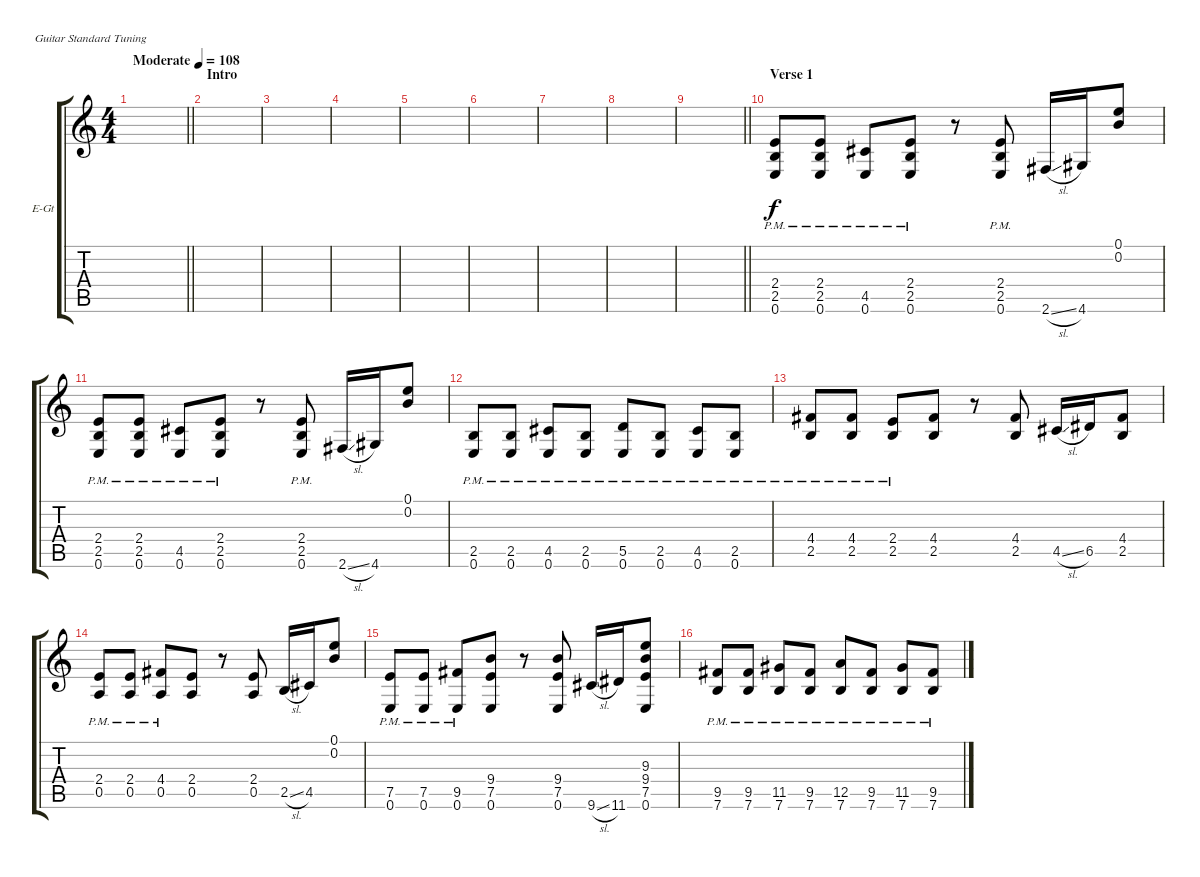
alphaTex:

\bracketExtendMode groupsimilarinstruments
\firstSystemTrackNameOrientation horizontal
\otherSystemsTrackNameOrientation horizontal
\track ("E. Guitar 3" "E-Gt") {instrument overdrivenguitar}
\staff {score tabs}
\tuning (E4 B3 G3 D3 A2 E2)
\ts (4 4)
\beaming (8 2 2 2 2)
\tempo (108 "Moderate")
\clef g2
\scale
0.485477
\barLineRight lightlight
\ks c
|
\section ("" "Intro")
\scale
0.257261 |
\scale
0.257261 |
\scale
0.333333 |
\scale
0.333333 |
\scale
0.333333 |
\scale
0.333333 |
\scale
0.333333 |
\scale
0.333333
\barLineRight lightlight
|
\section ("" "Verse 1")
\scale
0.333333 (2.4{pm} 2.5{pm} 0.6{pm}).8 (2.4{pm} 2.5{pm} 0.6{pm}).8 (4.5{pm} 0.6{pm}).8 (2.4{pm} 2.5{pm} 0.6{pm}).8 r.8 (0.6{pm} 2.5{pm} 2.4{pm}).8 2.6{sl}.16 4.6.16 (0.1 0.2).8 |
\scale
0.333333 (2.4{pm} 2.5{pm} 0.6{pm}).8 (2.4{pm} 2.5{pm} 0.6{pm}).8 (4.5{pm} 0.6{pm}).8 (2.4{pm} 2.5{pm} 0.6{pm}).8 r.8 (0.6{pm} 2.5{pm} 2.4{pm}).8 2.6{sl}.16 4.6.16 (0.1 0.2).8 |
\scale
0.333333 (2.5{pm} 0.6{pm}).8 (2.5{pm} 0.6{pm}).8 (4.5{pm} 0.6{pm}).8 (2.5{pm} 0.6{pm}).8 (5.5{pm} 0.6{pm}).8 (2.5{pm} 0.6{pm}).8 (4.5{pm} 0.6{pm}).8 (2.5{pm} 0.6{pm}).8 |
\scale
0.333333 (2.5{pm} 4.4{pm}).8 (2.5{pm} 4.4{pm}).8 (2.5{pm} 2.4{pm}).8 (2.5 4.4).8 r.8 (2.5 4.4).8 4.5{sl}.16 6.5.16 (2.5 4.4).8 |
\scale
0.333333 (0.5{pm} 2.4{pm}).8 (0.5{pm} 2.4{pm}).8 (0.5{pm} 4.4{pm}).8 (0.5 2.4).8 r.8 (0.5 2.4).8 2.5{sl}.16 4.5.16 (0.1 0.2).8 |
\scale
0.333333 (7.5{pm} 0.6{pm}).8 (7.5{pm} 0.6{pm}).8 (0.6{pm} 9.5{pm}).8 (0.6 7.5 9.4).8 r.8 (7.5 0.6 9.4).8 9.6{sl}.16 11.6.16 (7.5 9.4 0.6 9.3).8 |
\scale
0.333333 (9.5{pm} 7.6).8 (9.5{pm} 7.6{pm}).8 (11.5{pm} 7.6{pm}).8 (9.5{pm} 7.6{pm}).8 (12.5{pm} 7.6{pm}).8 (9.5{pm} 7.6{pm}).8 (11.5{pm} 7.6{pm}).8 (9.5{pm} 7.6{pm}).8
